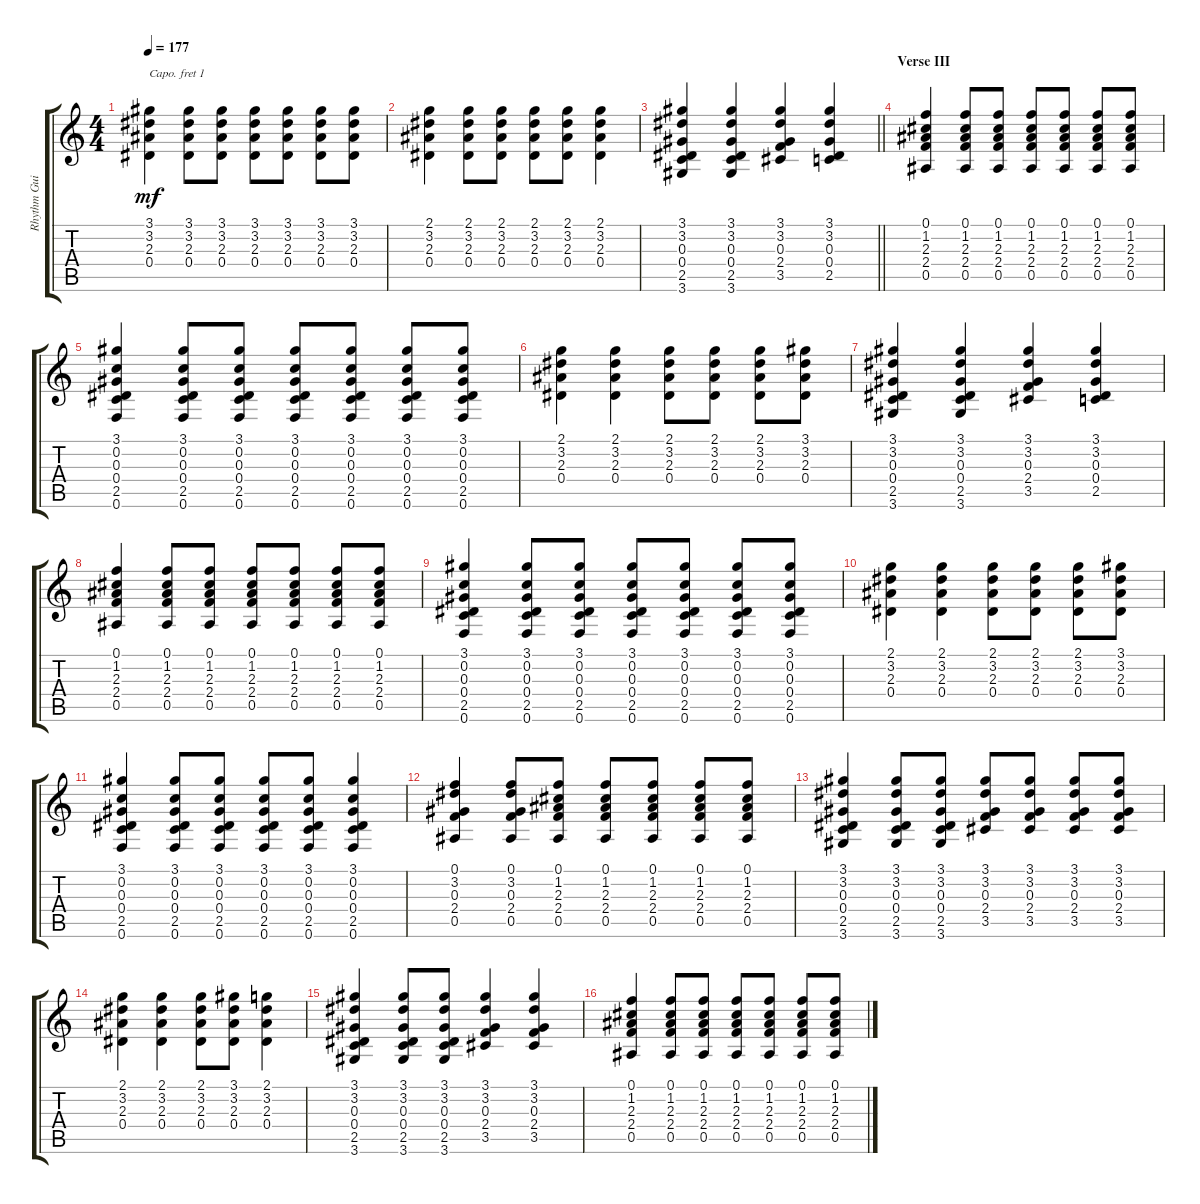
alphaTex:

\track ("Rhythm Guitar" "Rhythm Gui") {instrument acousticguitarsteel}
\staff {score tabs}
\capo 1
\tuning (E4 B3 G3 D3 A2 E2) {hide}
\ts (4 4)
\tempo 177
\clef g2
\ks c
(3.1 3.2 2.3 0.4).4{dy mf} (3.1 3.2 2.3 0.4).8 (3.1 3.2 2.3 0.4).8 (3.1 3.2 2.3 0.4).8 (3.1 3.2 2.3 0.4).8 (3.1 3.2 2.3 0.4).8 (3.1 3.2 2.3 0.4).8 |
(2.1 3.2 2.3 0.4).4 (2.1 3.2 2.3 0.4).8 (2.1 3.2 2.3 0.4).8 (2.1 3.2 2.3 0.4).8 (2.1 3.2 2.3 0.4).8 (2.1 3.2 2.3 0.4).4 |
\barLineRight lightlight
(3.1 3.2 0.3 0.4 2.5 3.6).4 (3.1 3.2 0.3 0.4 2.5 3.6).4 (3.1 3.2 0.3 2.4 3.5).4 (3.1 3.2 0.3 0.4 2.5).4 |
\section ("" "Verse III")
(0.1 1.2 2.3 2.4 0.5).4 (0.1 1.2 2.3 2.4 0.5).8 (0.1 1.2 2.3 2.4 0.5).8 (0.1 1.2 2.3 2.4 0.5).8 (0.1 1.2 2.3 2.4 0.5).8 (0.1 1.2 2.3 2.4 0.5).8 (0.1 1.2 2.3 2.4 0.5).8 |
(3.1 0.2 0.3 0.4 2.5 0.6).4 (3.1 0.2 0.3 0.4 2.5 0.6).8 (3.1 0.2 0.3 0.4 2.5 0.6).8 (3.1 0.2 0.3 0.4 2.5 0.6).8 (3.1 0.2 0.3 0.4 2.5 0.6).8 (3.1 0.2 0.3 0.4 2.5 0.6).8 (3.1 0.2 0.3 0.4 2.5 0.6).8 |
(2.1 3.2 2.3 0.4).4 (2.1 3.2 2.3 0.4).4 (2.1 3.2 2.3 0.4).8 (2.1 3.2 2.3 0.4).8 (2.1 3.2 2.3 0.4).8 (3.1 3.2 2.3 0.4).8 |
(3.1 3.2 0.3 0.4 2.5 3.6).4 (3.1 3.2 0.3 0.4 2.5 3.6).4 (3.1 3.2 0.3 2.4 3.5).4 (3.1 3.2 0.3 0.4 2.5).4 |
(0.1 1.2 2.3 2.4 0.5).4 (0.1 1.2 2.3 2.4 0.5).8 (0.1 1.2 2.3 2.4 0.5).8 (0.1 1.2 2.3 2.4 0.5).8 (0.1 1.2 2.3 2.4 0.5).8 (0.1 1.2 2.3 2.4 0.5).8 (0.1 1.2 2.3 2.4 0.5).8 |
(3.1 0.2 0.3 0.4 2.5 0.6).4 (3.1 0.2 0.3 0.4 2.5 0.6).8 (3.1 0.2 0.3 0.4 2.5 0.6).8 (3.1 0.2 0.3 0.4 2.5 0.6).8 (3.1 0.2 0.3 0.4 2.5 0.6).8 (3.1 0.2 0.3 0.4 2.5 0.6).8 (3.1 0.2 0.3 0.4 2.5 0.6).8 |
(2.1 3.2 2.3 0.4).4 (2.1 3.2 2.3 0.4).4 (2.1 3.2 2.3 0.4).8 (2.1 3.2 2.3 0.4).8 (2.1 3.2 2.3 0.4).8 (3.1 3.2 2.3 0.4).8 |
(3.1 0.2 0.3 0.4 2.5 0.6).4 (3.1 0.2 0.3 0.4 2.5 0.6).8 (3.1 0.2 0.3 0.4 2.5 0.6).8 (3.1 0.2 0.3 0.4 2.5 0.6).8 (3.1 0.2 0.3 0.4 2.5 0.6).8 (3.1 0.2 0.3 0.4 2.5 0.6).4 |
(0.1 3.2 0.3 2.4 0.5).4 (0.1 3.2 0.3 2.4 0.5).8 (0.1 1.2 2.3 2.4 0.5).8 (0.1 1.2 2.3 2.4 0.5).8 (0.1 1.2 2.3 2.4 0.5).8 (0.1 1.2 2.3 2.4 0.5).8 (0.1 1.2 2.3 2.4 0.5).8 |
(3.1 3.2 0.3 0.4 2.5 3.6).4 (3.1 3.2 0.3 0.4 2.5 3.6).8 (3.1 3.2 0.3 0.4 2.5 3.6).8 (3.1 3.2 0.3 2.4 3.5).8 (3.1 3.2 0.3 2.4 3.5).8 (3.1 3.2 0.3 2.4 3.5).8 (3.1 3.2 0.3 2.4 3.5).8 |
(2.1 3.2 2.3 0.4).4 (2.1 3.2 2.3 0.4).4 (2.1 3.2 2.3 0.4).8 (3.1 3.2 2.3 0.4).8 (2.1 3.2 2.3 0.4).4 |
(3.1 3.2 0.3 0.4 2.5 3.6).4 (3.1 3.2 0.3 0.4 2.5 3.6).8 (3.1 3.2 0.3 0.4 2.5 3.6).8 (3.1 3.2 0.3 2.4 3.5).4 (3.1 3.2 0.3 2.4 3.5).4 |
(0.1 1.2 2.3 2.4 0.5).4 (0.1 1.2 2.3 2.4 0.5).8 (0.1 1.2 2.3 2.4 0.5).8 (0.1 1.2 2.3 2.4 0.5).8 (0.1 1.2 2.3 2.4 0.5).8 (0.1 1.2 2.3 2.4 0.5).8 (0.1 1.2 2.3 2.4 0.5).8
